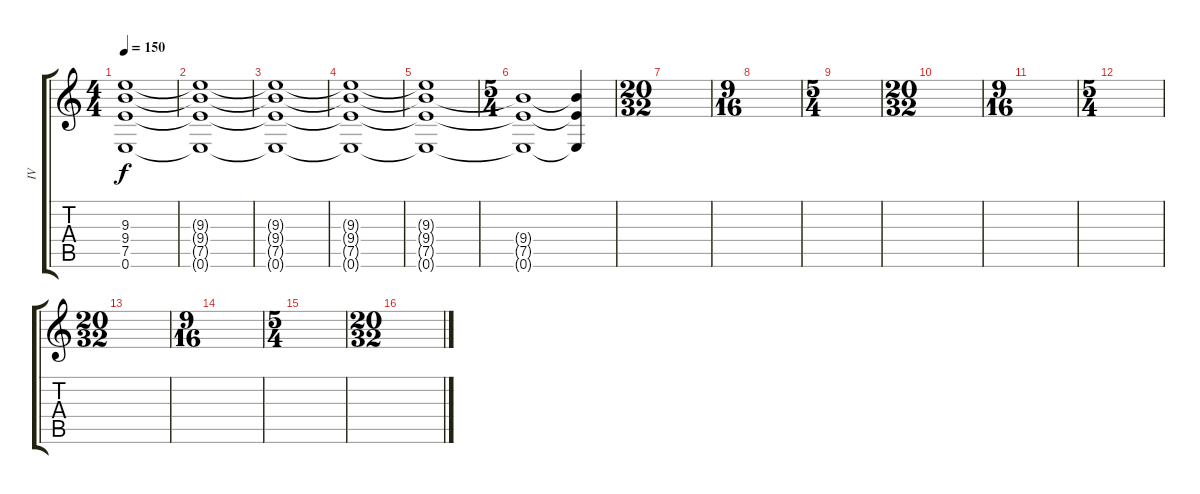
\track ("IV" "IV") {instrument distortionguitar}
\staff {score tabs}
\tuning (E4 B3 G3 D3 A2 E2) {hide}
\ts (4 4)
\tempo 150
\clef g2
\ks c
(9.3 9.4 7.5 0.6).1{dy f} |
(9.3{t} 9.4{t} 7.5{t} 0.6{t}).1 |
(9.3{t} 9.4{t} 7.5{t} 0.6{t}).1 |
(9.3{t} 9.4{t} 7.5{t} 0.6{t}).1 |
(9.3{t} 9.4{t} 7.5{t} 0.6{t}).1 |
\ts (5 4)
(9.4{t} 7.5{t} 0.6{t}).1 (9.4{t} 7.5{t} 0.6{t}).4 |
\ts (20 32)
|
\ts (9 16)
|
\ts (5 4)
|
\ts (20 32)
|
\ts (9 16)
|
\ts (5 4)
|
\ts (20 32)
|
\ts (9 16)
|
\ts (5 4)
|
\ts (20 32)
